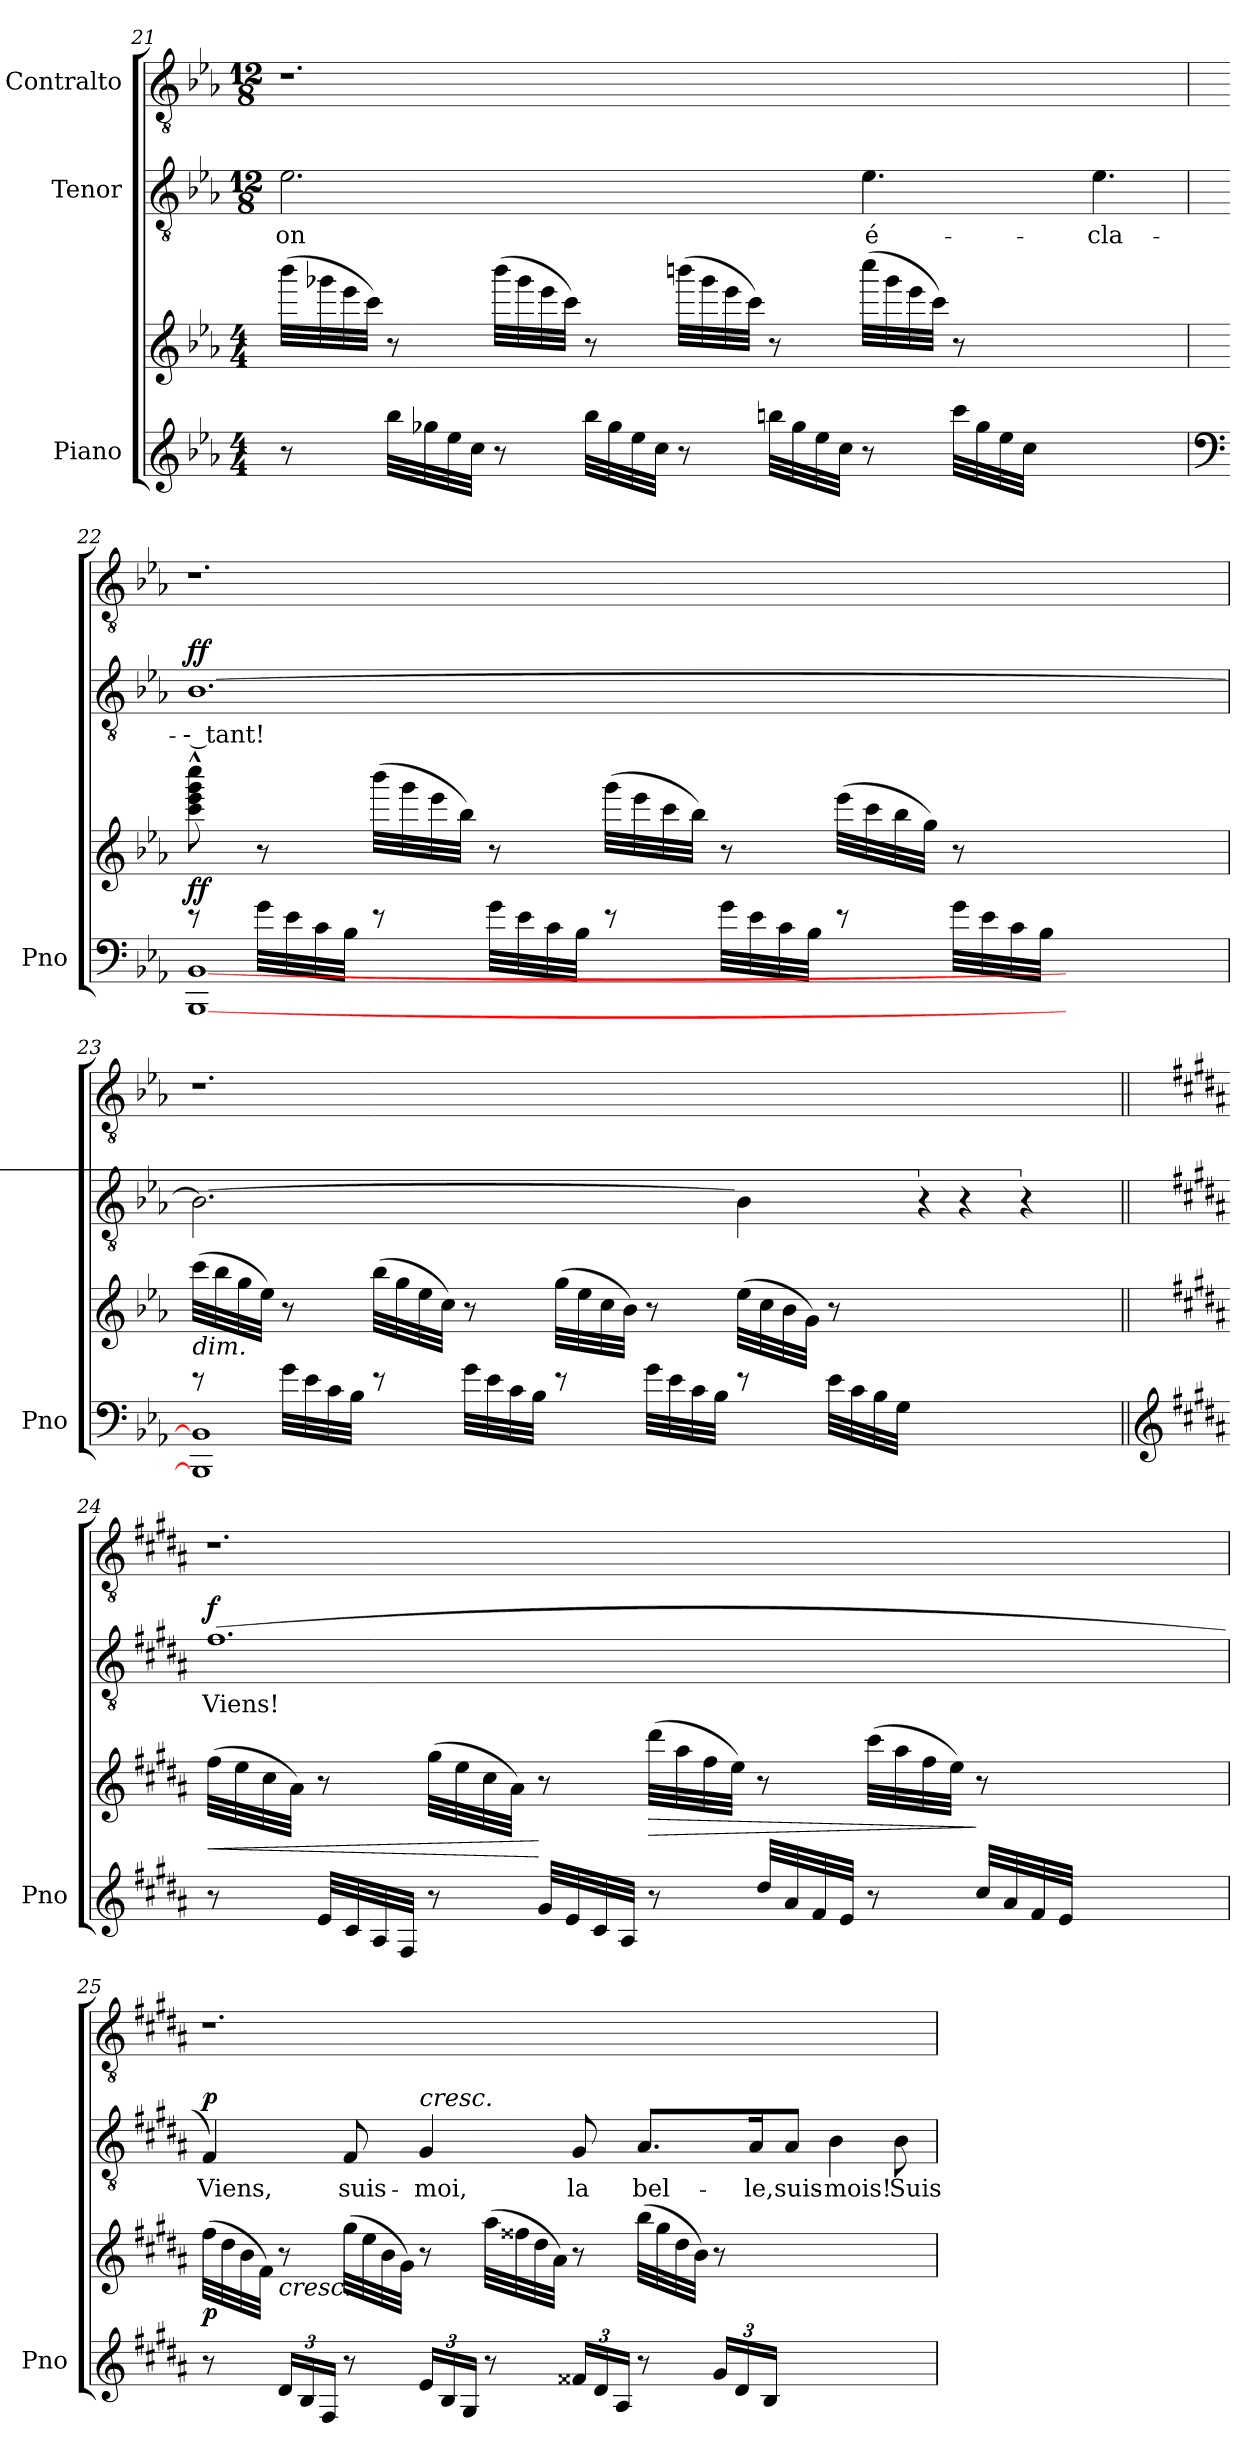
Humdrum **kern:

**kern	**kern	**dynam	**kern	**text	**dynam	**kern
*part3	*part3	*part3	*part2	*part2	*part2	*part1
*staff4	*staff3	*staff3/4	*staff2	*staff2	*staff2	*staff1
*I"Piano	*	*	*I"Tenor	*	*	*I"Contralto
*I'Pno	*	*	*	*	*	*
*clefG2	*clefG2	*	*clefGv2	*	*	*clefGv2
*k[b-e-a-]	*k[b-e-a-]	*	*k[b-e-a-]	*	*	*k[b-e-a-]
*M4/4	*M4/4	*	*M12/8	*	*	*M12/8
=21	=21	=21	=21	=21	=21	=21
8r	(32bbb-\LLL	.	2.e-\	-on	.	1.r
.	32ggg-X\	.	.	.	.	.
.	32eee-\	.	.	.	.	.
.	32ccc\JJJ)	.	.	.	.	.
32bb-\LLL	8r	.	.	.	.	.
32gg-X\	.	.	.	.	.	.
32ee-\	.	.	.	.	.	.
32cc\JJJ	.	.	.	.	.	.
8r	(32bbb-\LLL	.	.	.	.	.
.	32ggg-\	.	.	.	.	.
.	32eee-\	.	.	.	.	.
.	32ccc\JJJ)	.	.	.	.	.
32bb-\LLL	8r	.	.	.	.	.
32gg-\	.	.	.	.	.	.
32ee-\	.	.	.	.	.	.
32cc\JJJ	.	.	.	.	.	.
8r	(32bbbn\LLL	.	.	.	.	.
.	32ggg-\	.	.	.	.	.
.	32eee-\	.	.	.	.	.
.	32ccc\JJJ)	.	.	.	.	.
32bbn\LLL	8r	.	.	.	.	.
32gg-\	.	.	.	.	.	.
32ee-\	.	.	.	.	.	.
32cc\JJJ	.	.	.	.	.	.
8r	(32cccc\LLL	.	4.e-\	é-	.	.
.	32ggg-\	.	.	.	.	.
.	32eee-\	.	.	.	.	.
.	32ccc\JJJ)	.	.	.	.	.
32ccc\LLL	8r	.	.	.	.	.
32gg-\	.	.	.	.	.	.
32ee-\	.	.	.	.	.	.
32cc\JJJ	.	.	.	.	.	.
2ryy	2ryy	.	.	.	.	.
.	.	.	4.e-\	-cla-	.	.
=22	=22	=22	=22	=22	=22	=22
*clefF4	*	*	*	*	*	*
*^	*	*	*	*	*	*
!	!	!	!LO:DY:b	!	!	!LO:DY:a	!
8r	[1BBB- [1BB-	8ccc\^^ 8eee-\^^ 8ggg\^^ 8cccc\^^	ff	[1.B-	-- tant!	ff	1.r
32g\LLL	.	8r	.	.	.	.	.
32e-\	.	.	.	.	.	.	.
32c\	.	.	.	.	.	.	.
32B-\JJJ	.	.	.	.	.	.	.
8r	.	(32bbb-\LLL	.	.	.	.	.
.	.	32ggg\	.	.	.	.	.
.	.	32eee-\	.	.	.	.	.
.	.	32bb-\JJJ)	.	.	.	.	.
32g\LLL	.	8r	.	.	.	.	.
32e-\	.	.	.	.	.	.	.
32c\	.	.	.	.	.	.	.
32B-\JJJ	.	.	.	.	.	.	.
8r	.	(32ggg\LLL	.	.	.	.	.
.	.	32eee-\	.	.	.	.	.
.	.	32ccc\	.	.	.	.	.
.	.	32bb-\JJJ)	.	.	.	.	.
32g\LLL	.	8r	.	.	.	.	.
32e-\	.	.	.	.	.	.	.
32c\	.	.	.	.	.	.	.
32B-\JJJ	.	.	.	.	.	.	.
8r	.	(32eee-\LLL	.	.	.	.	.
.	.	32ccc\	.	.	.	.	.
.	.	32bb-\	.	.	.	.	.
.	.	32gg\JJJ)	.	.	.	.	.
32g\LLL	.	8r	.	.	.	.	.
32e-\	.	.	.	.	.	.	.
32c\	.	.	.	.	.	.	.
32B-\JJJ	.	.	.	.	.	.	.
2ryy	2ryy	2ryy	.	.	.	.	.
=23	=23	=23	=23	=23	=23	=23	=23
!	!	!LO:TX:b:i:t=dim.	!	!	!	!	!
8r	1BBB-] 1BB-]	(>32ccc\LLL	.	2.B-\_	.	.	1.r
.	.	32bb-\	.	.	.	.	.
.	.	32gg\	.	.	.	.	.
.	.	32ee-\JJJ)	.	.	.	.	.
32g\LLL	.	8r	.	.	.	.	.
32e-\	.	.	.	.	.	.	.
32c\	.	.	.	.	.	.	.
32B-\JJJ	.	.	.	.	.	.	.
8r	.	(>32bb-\LLL	.	.	.	.	.
.	.	32gg\	.	.	.	.	.
.	.	32ee-\	.	.	.	.	.
.	.	32cc\JJJ)	.	.	.	.	.
32g\LLL	.	8r	.	.	.	.	.
32e-\	.	.	.	.	.	.	.
32c\	.	.	.	.	.	.	.
32B-\JJJ	.	.	.	.	.	.	.
8r	.	(>32gg\LLL	.	.	.	.	.
.	.	32ee-\	.	.	.	.	.
.	.	32cc\	.	.	.	.	.
.	.	32b-\JJJ)	.	.	.	.	.
32g\LLL	.	8r	.	.	.	.	.
32e-\	.	.	.	.	.	.	.
32c\	.	.	.	.	.	.	.
32B-\JJJ	.	.	.	.	.	.	.
8r	.	(>32ee-\LLL	.	4B-\]	.	.	.
.	.	32cc\	.	.	.	.	.
.	.	32b-\	.	.	.	.	.
.	.	32g\JJJ)	.	.	.	.	.
32e-\LLL	.	8r	.	.	.	.	.
32c\	.	.	.	.	.	.	.
32B-\	.	.	.	.	.	.	.
32G\JJJ	.	.	.	.	.	.	.
!	!	!	!	!LO:N:vis=8	!	!	!
2ryy	2ryy	2ryy	.	12r	.	.	.
!	!	!	!	!LO:N:vis=4	!	!	!
.	.	.	.	6r	.	.	.
!	!	!	!	!LO:N:vis=8	!	!	!
.	.	.	.	12r	.	.	.
.	.	.	.	6ryy	.	.	.
*v	*v	*	*	*	*	*	*
=24||	=24||	=24||	=24||	=24||	=24||	=24||
*clefG2	*	*	*	*	*	*
*k[f#c#g#d#a#]	*k[f#c#g#d#a#]	*	*k[f#c#g#d#a#]	*	*	*k[f#c#g#d#a#]
!	!	!LO:HP:b	!	!	!LO:DY:a	!
8r	(32ff#\LLL	<	(1.f#	Viens!	f	1.r
.	32ee\	.	.	.	.	.
.	32cc#\	.	.	.	.	.
.	32a#\JJJ)	.	.	.	.	.
32e/LLL	8r	.	.	.	.	.
32c#/	.	.	.	.	.	.
32A#/	.	.	.	.	.	.
32F#/JJJ	.	.	.	.	.	.
8r	(32gg#\LLL	.	.	.	.	.
.	32ee\	.	.	.	.	.
.	32cc#\	.	.	.	.	.
.	32a#\JJJ)	.	.	.	.	.
32g#/LLL	8r	[	.	.	.	.
32e/	.	.	.	.	.	.
32c#/	.	.	.	.	.	.
32A#/JJJ	.	.	.	.	.	.
!	!	!LO:HP:b	!	!	!	!
8r	(32ddd#\LLL	>	.	.	.	.
.	32aa#\	.	.	.	.	.
.	32ff#\	.	.	.	.	.
.	32ee\JJJ)	.	.	.	.	.
32dd#/LLL	8r	.	.	.	.	.
32a#/	.	.	.	.	.	.
32f#/	.	.	.	.	.	.
32e/JJJ	.	.	.	.	.	.
8r	(32ccc#\LLL	.	.	.	.	.
.	32aa#\	.	.	.	.	.
.	32ff#\	.	.	.	.	.
.	32ee\JJJ)	.	.	.	.	.
32cc#/LLL	8r	]	.	.	.	.
32a#/	.	.	.	.	.	.
32f#/	.	.	.	.	.	.
32e/JJJ	.	.	.	.	.	.
2ryy	2ryy	.	.	.	.	.
=25	=25	=25	=25	=25	=25	=25
!	!	!LO:DY:b	!	!	!LO:DY:a	!
8r	(32ff#\LLL	p	4F#/)	Viens,	p	1.r
.	32dd#\	.	.	.	.	.
.	32b\	.	.	.	.	.
.	32f#\JJJ)	.	.	.	.	.
*Xbrackettup	*	*	*	*	*	*
!	!LO:TX:b:i:t=cresc.	!	!	!	!	!
24d#/LL	8r	.	.	.	.	.
24B/	.	.	.	.	.	.
24F#/JJ	.	.	.	.	.	.
8r	(32gg#\LLL	.	8F#/	suis-	.	.
.	32ee\	.	.	.	.	.
.	32b\	.	.	.	.	.
.	32g#\JJJ)	.	.	.	.	.
!	!	!	!LO:TX:a:i:t=cresc.	!	!	!
24e/LL	8r	.	4G#/	-moi,	.	.
24B/	.	.	.	.	.	.
24G#/JJ	.	.	.	.	.	.
8r	(32aa#\LLL	.	.	.	.	.
.	32ff##X\	.	.	.	.	.
.	32dd#\	.	.	.	.	.
.	32a#\JJJ)	.	.	.	.	.
24f##X/LL	8r	.	8G#/	la	.	.
24d#/	.	.	.	.	.	.
24A#/JJ	.	.	.	.	.	.
8r	(32bb\LLL	.	8.A#/L	bel-	.	.
.	32gg#\	.	.	.	.	.
.	32dd#\	.	.	.	.	.
.	32b\JJJ)	.	.	.	.	.
24g#/LL	8r	.	.	.	.	.
24d#/	.	.	.	.	.	.
.	.	.	16A#/K	-le,	.	.
24B/JJ	.	.	.	.	.	.
2ryy	2ryy	.	8A#/J	suis-	.	.
.	.	.	4B\	-mois!	.	.
.	.	.	8B\	Suis-	.	.
=	=	=	=	=	=	=
*-	*-	*-	*-	*-	*-	*-
